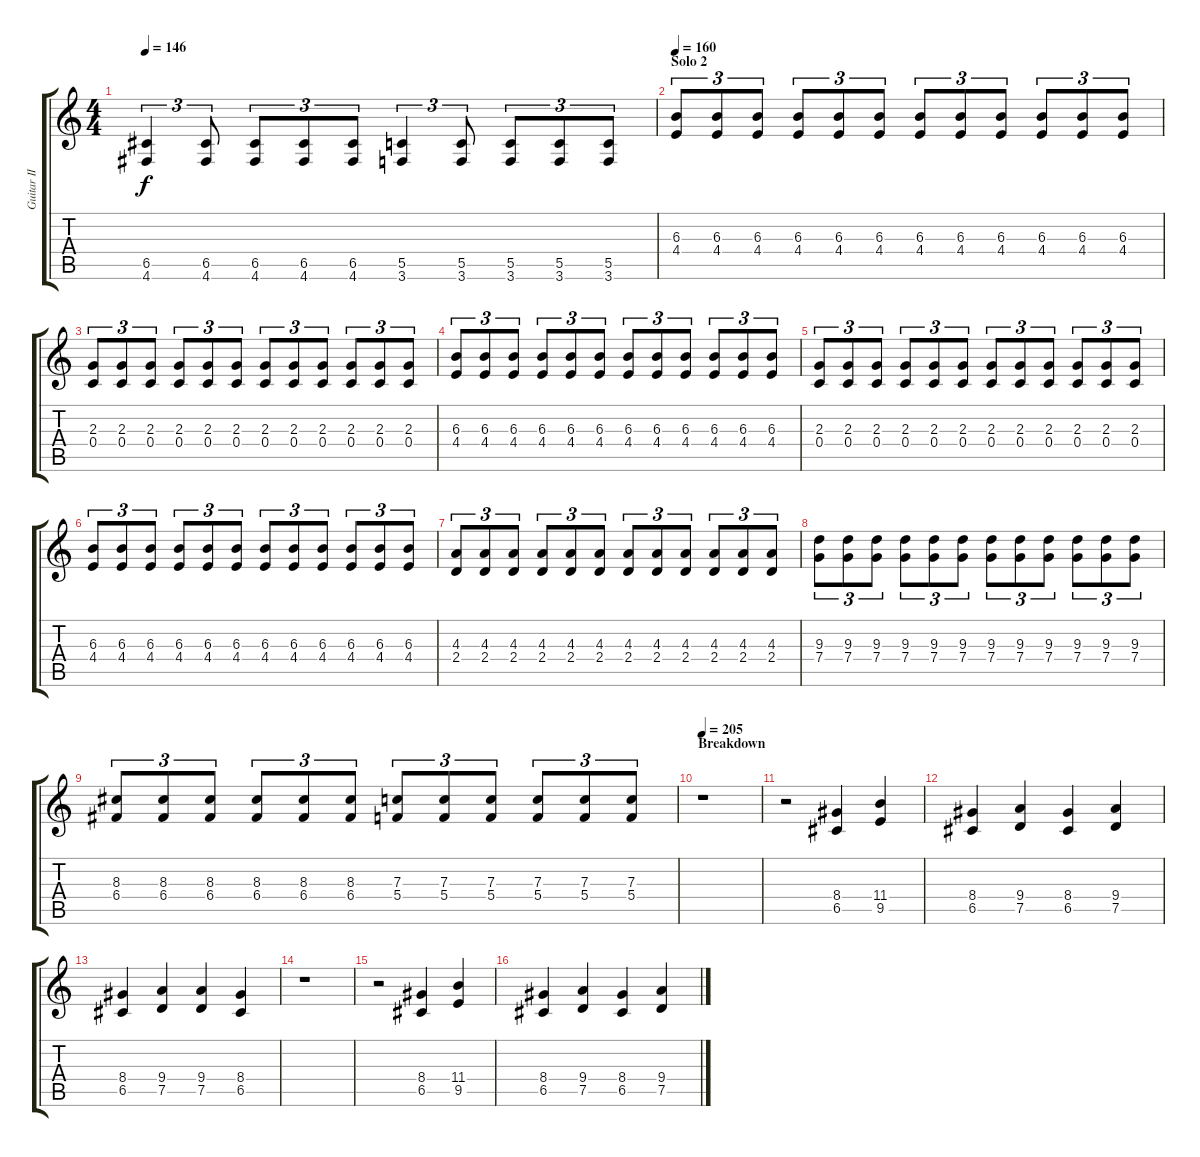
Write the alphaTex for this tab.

\track ("Guitar II" "Guitar II") {instrument distortionguitar}
\staff {score tabs}
\tuning (D4 A3 F3 C3 G2 D2) {hide}
\ts (4 4)
\tempo 146
\clef g2
\ks c
(6.5 4.6).4{tu (3 2) dy f} (6.5 4.6).8{tu (3 2)} (6.5 4.6).8{tu (3 2)} (6.5 4.6).8{tu (3 2)} (6.5 4.6).8{tu (3 2)} (5.5 3.6).4{tu (3 2)} (5.5 3.6).8{tu (3 2)} (5.5 3.6).8{tu (3 2)} (5.5 3.6).8{tu (3 2)} (5.5 3.6).8{tu (3 2)} |
\section ("" "Solo 2")
\tempo 160
(6.3 4.4).8{tu (3 2)} (6.3 4.4).8{tu (3 2)} (6.3 4.4).8{tu (3 2)} (6.3 4.4).8{tu (3 2)} (6.3 4.4).8{tu (3 2)} (6.3 4.4).8{tu (3 2)} (6.3 4.4).8{tu (3 2)} (6.3 4.4).8{tu (3 2)} (6.3 4.4).8{tu (3 2)} (6.3 4.4).8{tu (3 2)} (6.3 4.4).8{tu (3 2)} (6.3 4.4).8{tu (3 2)} |
(2.3 0.4).8{tu (3 2)} (2.3 0.4).8{tu (3 2)} (2.3 0.4).8{tu (3 2)} (2.3 0.4).8{tu (3 2)} (2.3 0.4).8{tu (3 2)} (2.3 0.4).8{tu (3 2)} (2.3 0.4).8{tu (3 2)} (2.3 0.4).8{tu (3 2)} (2.3 0.4).8{tu (3 2)} (2.3 0.4).8{tu (3 2)} (2.3 0.4).8{tu (3 2)} (2.3 0.4).8{tu (3 2)} |
(6.3 4.4).8{tu (3 2)} (6.3 4.4).8{tu (3 2)} (6.3 4.4).8{tu (3 2)} (6.3 4.4).8{tu (3 2)} (6.3 4.4).8{tu (3 2)} (6.3 4.4).8{tu (3 2)} (6.3 4.4).8{tu (3 2)} (6.3 4.4).8{tu (3 2)} (6.3 4.4).8{tu (3 2)} (6.3 4.4).8{tu (3 2)} (6.3 4.4).8{tu (3 2)} (6.3 4.4).8{tu (3 2)} |
(2.3 0.4).8{tu (3 2)} (2.3 0.4).8{tu (3 2)} (2.3 0.4).8{tu (3 2)} (2.3 0.4).8{tu (3 2)} (2.3 0.4).8{tu (3 2)} (2.3 0.4).8{tu (3 2)} (2.3 0.4).8{tu (3 2)} (2.3 0.4).8{tu (3 2)} (2.3 0.4).8{tu (3 2)} (2.3 0.4).8{tu (3 2)} (2.3 0.4).8{tu (3 2)} (2.3 0.4).8{tu (3 2)} |
(6.3 4.4).8{tu (3 2)} (6.3 4.4).8{tu (3 2)} (6.3 4.4).8{tu (3 2)} (6.3 4.4).8{tu (3 2)} (6.3 4.4).8{tu (3 2)} (6.3 4.4).8{tu (3 2)} (6.3 4.4).8{tu (3 2)} (6.3 4.4).8{tu (3 2)} (6.3 4.4).8{tu (3 2)} (6.3 4.4).8{tu (3 2)} (6.3 4.4).8{tu (3 2)} (6.3 4.4).8{tu (3 2)} |
(4.3 2.4).8{tu (3 2)} (4.3 2.4).8{tu (3 2)} (4.3 2.4).8{tu (3 2)} (4.3 2.4).8{tu (3 2)} (4.3 2.4).8{tu (3 2)} (4.3 2.4).8{tu (3 2)} (4.3 2.4).8{tu (3 2)} (4.3 2.4).8{tu (3 2)} (4.3 2.4).8{tu (3 2)} (4.3 2.4).8{tu (3 2)} (4.3 2.4).8{tu (3 2)} (4.3 2.4).8{tu (3 2)} |
(9.3 7.4).8{tu (3 2)} (9.3 7.4).8{tu (3 2)} (9.3 7.4).8{tu (3 2)} (9.3 7.4).8{tu (3 2)} (9.3 7.4).8{tu (3 2)} (9.3 7.4).8{tu (3 2)} (9.3 7.4).8{tu (3 2)} (9.3 7.4).8{tu (3 2)} (9.3 7.4).8{tu (3 2)} (9.3 7.4).8{tu (3 2)} (9.3 7.4).8{tu (3 2)} (9.3 7.4).8{tu (3 2)} |
(8.3 6.4).8{tu (3 2)} (8.3 6.4).8{tu (3 2)} (8.3 6.4).8{tu (3 2)} (8.3 6.4).8{tu (3 2)} (8.3 6.4).8{tu (3 2)} (8.3 6.4).8{tu (3 2)} (7.3 5.4).8{tu (3 2)} (7.3 5.4).8{tu (3 2)} (7.3 5.4).8{tu (3 2)} (7.3 5.4).8{tu (3 2)} (7.3 5.4).8{tu (3 2)} (7.3 5.4).8{tu (3 2)} |
\section ("" "Breakdown")
\tempo 205
r.1 |
r.2 (8.4 6.5).4 (11.4 9.5).4 |
(8.4 6.5).4 (9.4 7.5).4 (8.4 6.5).4 (9.4 7.5).4 |
(8.4 6.5).4 (9.4 7.5).4 (9.4 7.5).4 (8.4 6.5).4 |
r.1 |
r.2 (8.4 6.5).4 (11.4 9.5).4 |
(8.4 6.5).4 (9.4 7.5).4 (8.4 6.5).4 (9.4 7.5).4
